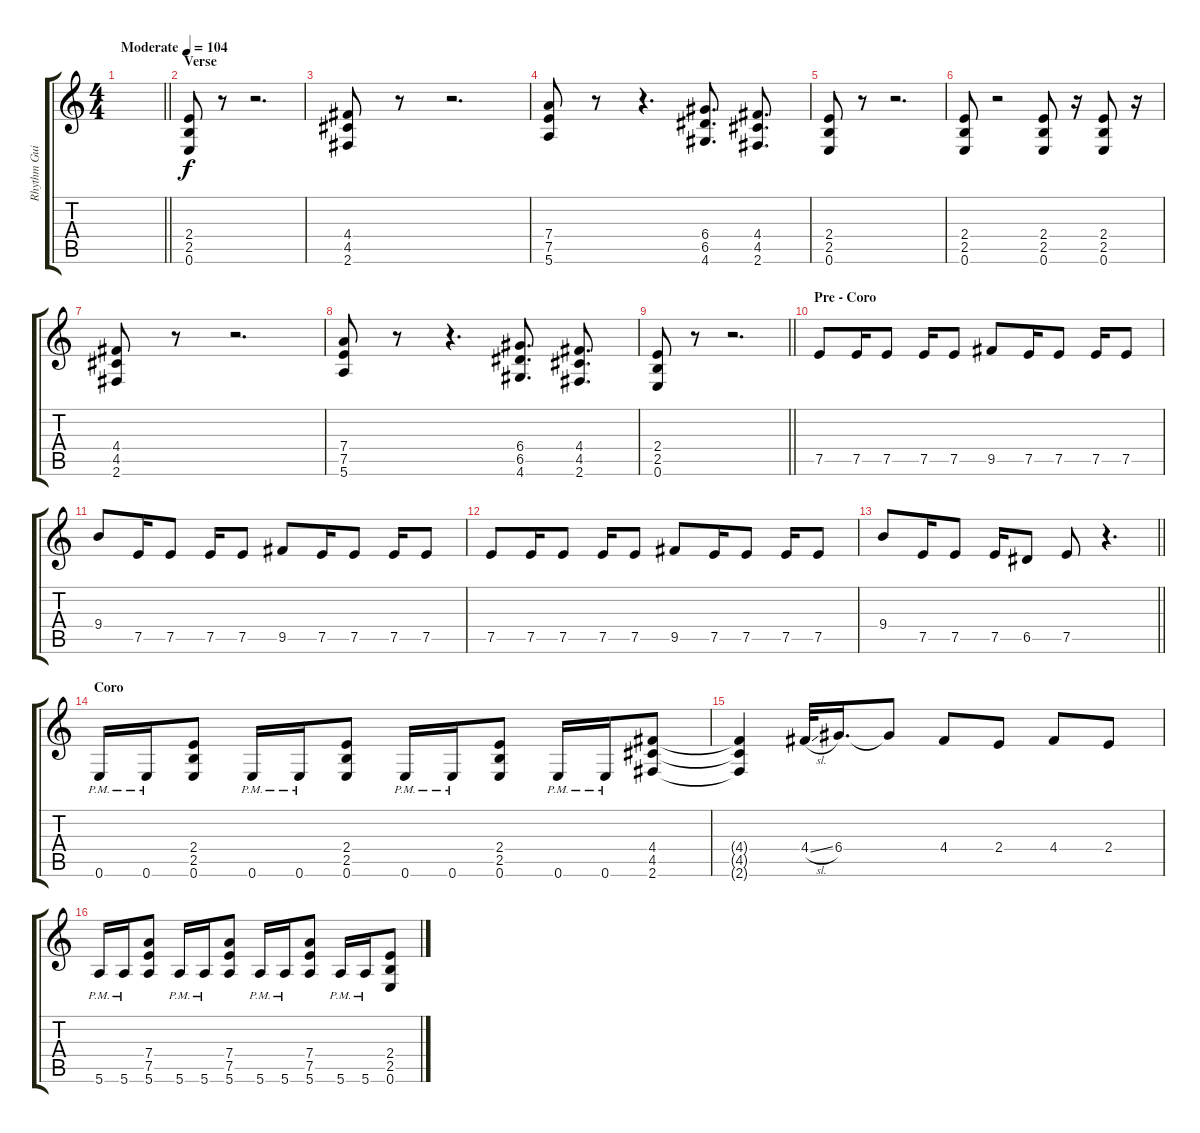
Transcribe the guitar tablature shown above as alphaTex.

\track ("Rhythm Guitar" "Rhythm Gui") {instrument distortionguitar}
\staff {score tabs}
\tuning (E4 B3 G3 D3 A2 E2) {hide}
\ts (4 4)
\tempo (104 "Moderate")
\clef g2
\barLineRight lightlight
\ks c
|
\section ("" "Verse")
(2.4 2.5 0.6).8 r.8 r.2{d} |
(4.4 4.5 2.6).8 r.8 r.2{d} |
(7.4 7.5 5.6).8 r.8 r.4{d} (6.4 6.5 4.6).8{d} (4.4 4.5 2.6).8{d} |
(2.4 2.5 0.6).8 r.8 r.2{d} |
(2.4 2.5 0.6).8 r.2 (2.4 2.5 0.6).8 r.16 (2.4 2.5 0.6).8 r.16 |
(4.4 4.5 2.6).8 r.8 r.2{d} |
(7.4 7.5 5.6).8 r.8 r.4{d} (6.4 6.5 4.6).8{d} (4.4 4.5 2.6).8{d} |
\barLineRight lightlight
(2.4 2.5 0.6).8 r.8 r.2{d} |
\section ("" "Pre - Coro")
7.5.8 7.5.16 7.5.8 7.5.16 7.5.8 9.5.8 7.5.16 7.5.8 7.5.16 7.5.8 |
9.4.8 7.5.16 7.5.8 7.5.16 7.5.8 9.5.8 7.5.16 7.5.8 7.5.16 7.5.8 |
7.5.8 7.5.16 7.5.8 7.5.16 7.5.8 9.5.8 7.5.16 7.5.8 7.5.16 7.5.8 |
\barLineRight lightlight
9.4.8 7.5.16 7.5.8 7.5.16 6.5.8 7.5.8 r.4{d} |
\section ("" "Coro")
0.6{pm}.16 0.6{pm}.16 (2.4 2.5 0.6).8 0.6{pm}.16 0.6{pm}.16 (2.4 2.5 0.6).8 0.6{pm}.16 0.6{pm}.16 (2.4 2.5 0.6).8 0.6{pm}.16 0.6{pm}.16 (4.4 4.5 2.6).8 |
(4.4{t} 4.5{t} 2.6{t}).4 4.4{sl}.32 6.4.16{d} 6.4{t}.8 4.4.8 2.4.8 4.4.8 2.4.8 |
5.6{pm}.16 5.6{pm}.16 (7.4 7.5 5.6).8 5.6{pm}.16 5.6{pm}.16 (7.4 7.5 5.6).8 5.6{pm}.16 5.6{pm}.16 (7.4 7.5 5.6).8 5.6{pm}.16 5.6{pm}.16 (2.4 2.5 0.6).8
